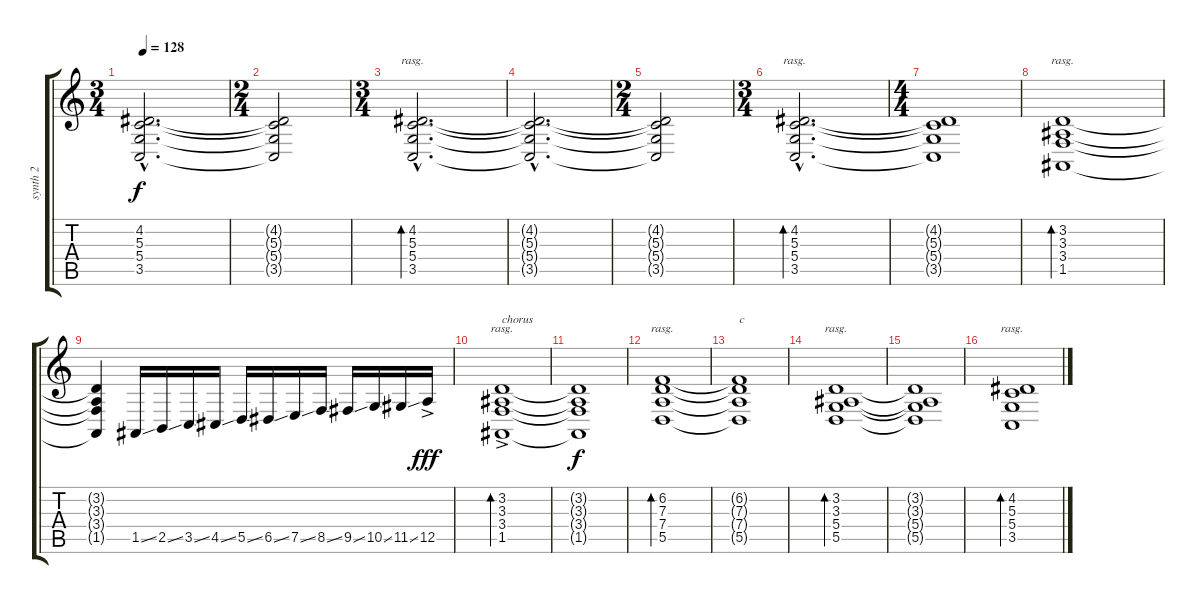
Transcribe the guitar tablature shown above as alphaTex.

\track ("synth 2" "synth 2") {instrument stringensemble1}
\staff {score tabs}
\tuning (E4 B3 G3 D3 A2 E2) {hide}
\ts (3 4)
\tempo 128
\clef g2
\ks c
(4.2{hac t} 5.3{hac t} 5.4{hac t} 3.5{hac t}).2{d dy f} |
\ts (2 4)
(4.2{t} 5.3{t} 5.4{t} 3.5{t}).2 |
\ts (3 4)
(4.2{hac} 5.3{hac} 5.4{hac} 3.5{hac}).2{d bd 480 rasg ii} |
(4.2{hac t} 5.3{hac t} 5.4{hac t} 3.5{hac t}).2{d} |
\ts (2 4)
(4.2{t} 5.3{t} 5.4{t} 3.5{t}).2 |
\ts (3 4)
(4.2{hac} 5.3{hac} 5.4{hac} 3.5{hac}).2{d bd 480 rasg ii} |
\ts (4 4)
(4.2{t} 5.3{t} 5.4{t} 3.5{t}).1 |
(3.2 3.3 3.4 1.5).1{bd 480 rasg ii} |
(3.2{t} 3.3{t} 3.4{t} 1.5{t}).4 1.5{ss}.16 2.5{ss}.16 3.5{ss}.16 4.5{ss}.16 5.5{ss}.16 6.5{ss}.16 7.5{ss}.16 8.5{ss}.16 9.5{ss}.16 10.5{ss}.16 11.5{ss}.16 12.5{ac}.16{dy fff} |
(3.2 3.3{ac} 3.4 1.5).1{bd 480 rasg ii txt "chorus"} |
(3.2{t} 3.3{t} 3.4{t} 1.5{t}).1{dy f} |
(6.2 7.3 7.4 5.5).1{bd 480 rasg ii} |
(6.2{t} 7.3{t} 7.4{t} 5.5{t}).1{txt "c"} |
(3.2 3.3 5.4 5.5).1{bd 480 rasg ii} |
(3.2{t} 3.3{t} 5.4{t} 5.5{t}).1 |
(4.2 5.3 5.4 3.5).1{bd 480 rasg ii}
